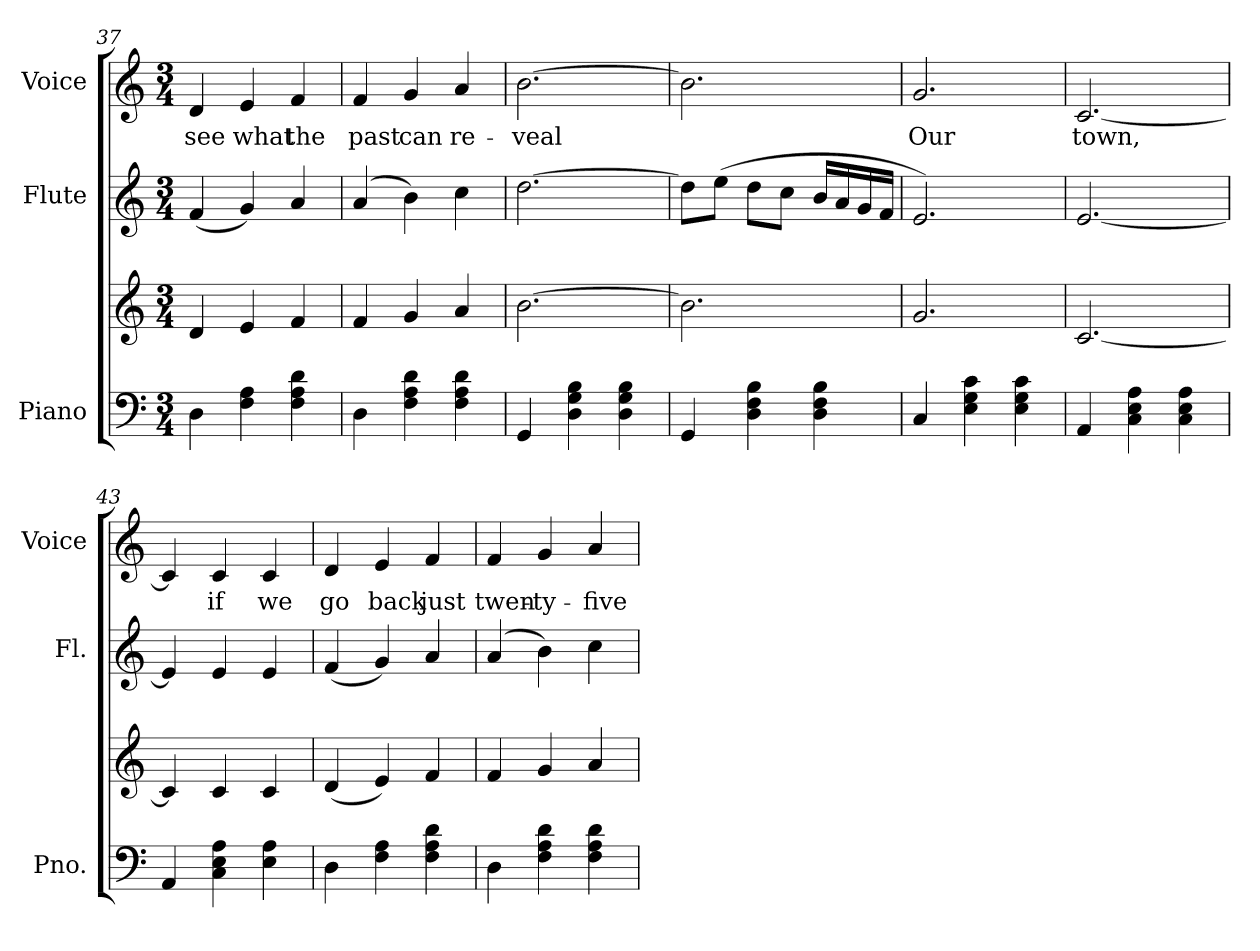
**kern	**kern	**kern	**kern	**text
*part3	*part3	*part2	*part1	*part1
*staff4	*staff3	*staff2	*staff1	*staff1
*I"Piano	*	*I"Flute	*I"Voice	*
*I'Pno.	*	*I'Fl.	*I'Voice	*
*clefF4	*clefG2	*clefG2	*clefG2	*
*k[]	*k[]	*k[]	*k[]	*
*C:	*C:	*C:	*C:	*
*M3/4	*M3/4	*M3/4	*M3/4	*
=37	=37	=37	=37	=37
!	!	!	!	!LO:LY:b:color=#000000
4Di\	4di/	(4fi/	4di/	see
!	!	!	!	!LO:LY:b:color=#000000
4Fi\ 4Ai	4ei/	4gi/)	4ei/	what
!	!	!	!	!LO:LY:b:color=#000000
4Fi\ 4Ai 4di	4fi/	4ai/	4fi/	the
=38	=38	=38	=38	=38
!	!	!	!	!LO:LY:b:color=#000000
4Di\	4fi/	(4ai/	4fi/	past
!	!	!	!	!LO:LY:b:color=#000000
4Fi\ 4Ai 4di	4gi/	4bi\)	4gi/	can
!	!	!	!	!LO:LY:b:color=#000000
4Fi\ 4Ai 4di	4ai/	4cci\	4ai/	re-
=39	=39	=39	=39	=39
!	!	!	!	!LO:LY:b:color=#000000
4GGi/	[2.bi\	[2.ddi\	[2.bi\	-veal
4Di\ 4Gi 4Bi	.	.	.	.
4Di\ 4Gi 4Bi	.	.	.	.
=40	=40	=40	=40	=40
4GGi/	2.bi\]	8ddi\L]	2.bi\]	.
.	.	(8eei\J	.	.
4Di\ 4Fi 4Bi	.	8ddi\L	.	.
.	.	8cci\J	.	.
4Di\ 4Fi 4Bi	.	16bi/LL	.	.
.	.	16ai/	.	.
.	.	16gi/	.	.
.	.	16fi/JJ	.	.
!!LO:LB:g=z
=41	=41	=41	=41	=41
!	!	!	!	!LO:LY:b:color=#000000
4Ci/	2.gi/	2.ei/)	2.gi/	Our
4Ei\ 4Gi 4ci	.	.	.	.
4Ei\ 4Gi 4ci	.	.	.	.
=42	=42	=42	=42	=42
!	!	!	!	!LO:LY:b:color=#000000
4AAi/	[2.ci/	[2.ei/	[2.ci/	town,
4Ci\ 4Ei 4Ai	.	.	.	.
4Ci\ 4Ei 4Ai	.	.	.	.
=43	=43	=43	=43	=43
4AAi/	4ci/]	4ei/]	4ci/]	.
!	!	!	!	!LO:LY:b:color=#000000
4Ci\ 4Ei 4Ai	4ci/	4ei/	4ci/	if
!	!	!	!	!LO:LY:b:color=#000000
4Ei\ 4Ai	4ci/	4ei/	4ci/	we
=44	=44	=44	=44	=44
!	!	!	!	!LO:LY:b:color=#000000
4Di\	(4di/	(4fi/	4di/	go
!	!	!	!	!LO:LY:b:color=#000000
4Fi\ 4Ai	4ei/)	4gi/)	4ei/	back
!	!	!	!	!LO:LY:b:color=#000000
4Fi\ 4Ai 4di	4fi/	4ai/	4fi/	just
=45	=45	=45	=45	=45
!	!	!	!	!LO:LY:b:color=#000000
4Di\	4fi/	(4ai/	4fi/	twen-
!	!	!	!	!LO:LY:b:color=#000000
4Fi\ 4Ai 4di	4gi/	4bi\)	4gi/	-ty-
!	!	!	!	!LO:LY:b:color=#000000
4Fi\ 4Ai 4di	4ai/	4cci\	4ai/	-five
=	=	=	=	=
*-	*-	*-	*-	*-
